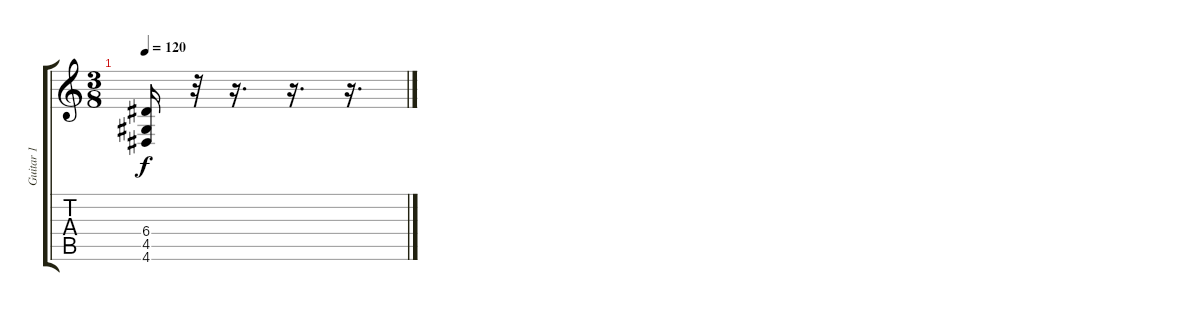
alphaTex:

\track ("Guitar 1" "Guitar 1") {instrument distortionguitar}
\staff {score tabs}
\tuning (B3 Gb3 D3 A2 E2 B1) {hide}
\ts (3 8)
\tempo 120
\clef g2
\ks c
(6.4 4.5 4.6).16{dy f} r.32 r.16{d} r.16{d} r.16{d}
